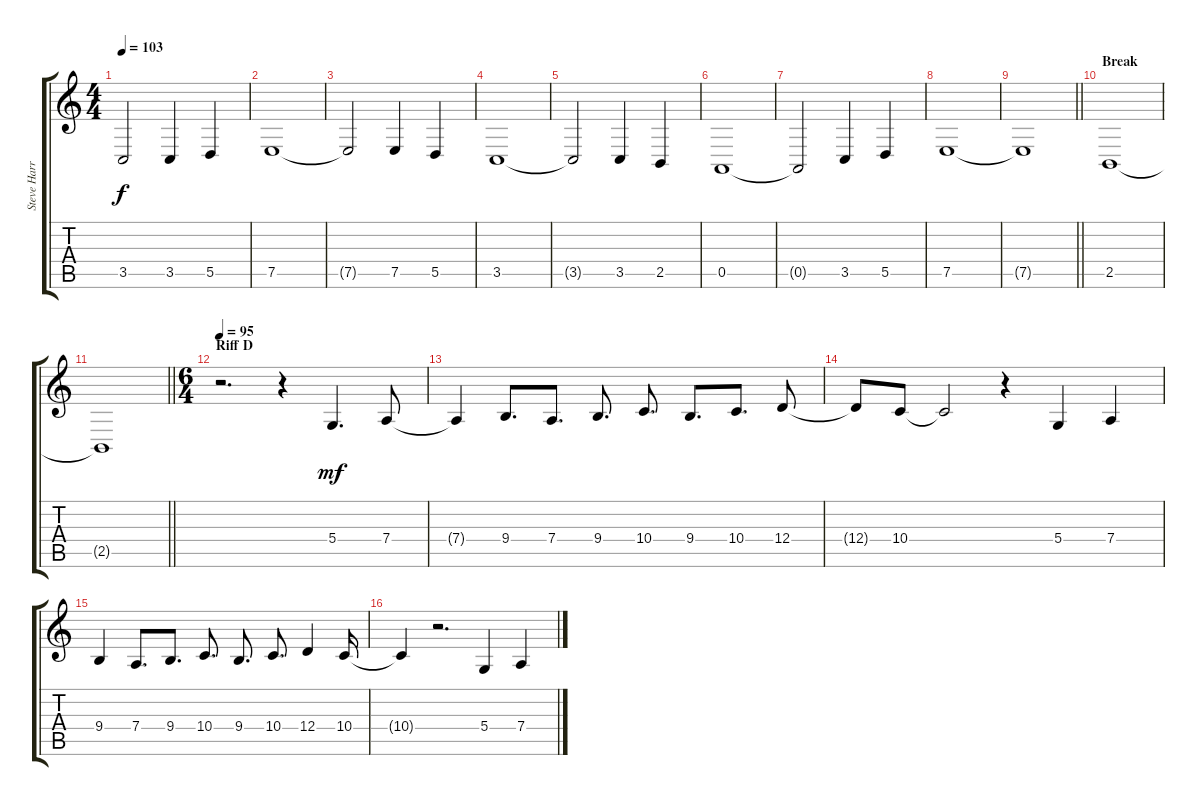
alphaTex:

\track ("Steve Harris (Teclado)" "Steve Harr") {instrument stringensemble1}
\staff {score tabs}
\tuning (E4 B3 G3 D3 A2 E2) {hide}
\ts (4 4)
\tempo 103
\clef g2
\ks c
3.5{t}.2{dy f} 3.5.4 5.5.4 |
7.5.1 |
7.5{t}.2 7.5.4 5.5.4 |
3.5.1 |
3.5{t}.2 3.5.4 2.5.4 |
0.5.1 |
0.5{t}.2 3.5.4 5.5.4 |
7.5.1 |
\barLineRight lightlight
7.5{t}.1 |
\section ("" "Break")
2.5.1 |
\barLineRight lightlight
2.5{t}.1{volume 0} |
\ts (6 4)
\section ("" "Riff D")
\tempo 95
r.2{d volume 6 instrument choiraahs} r.4 5.4.4{d dy mf} 7.4.8 |
7.4{t}.4 9.4.8{d} 7.4.8{d} 9.4.8{d} 10.4.8{d} 9.4.8{d} 10.4.8{d} 12.4.8 |
12.4{t}.8 10.4.8 10.4{t}.2 r.4 5.4.4 7.4.4 |
9.4.4 7.4.8{d} 9.4.8{d} 10.4.8{d} 9.4.8{d} 10.4.8{d} 12.4.4 10.4.16 |
10.4{t}.4 r.2{d} 5.4.4 7.4.4
